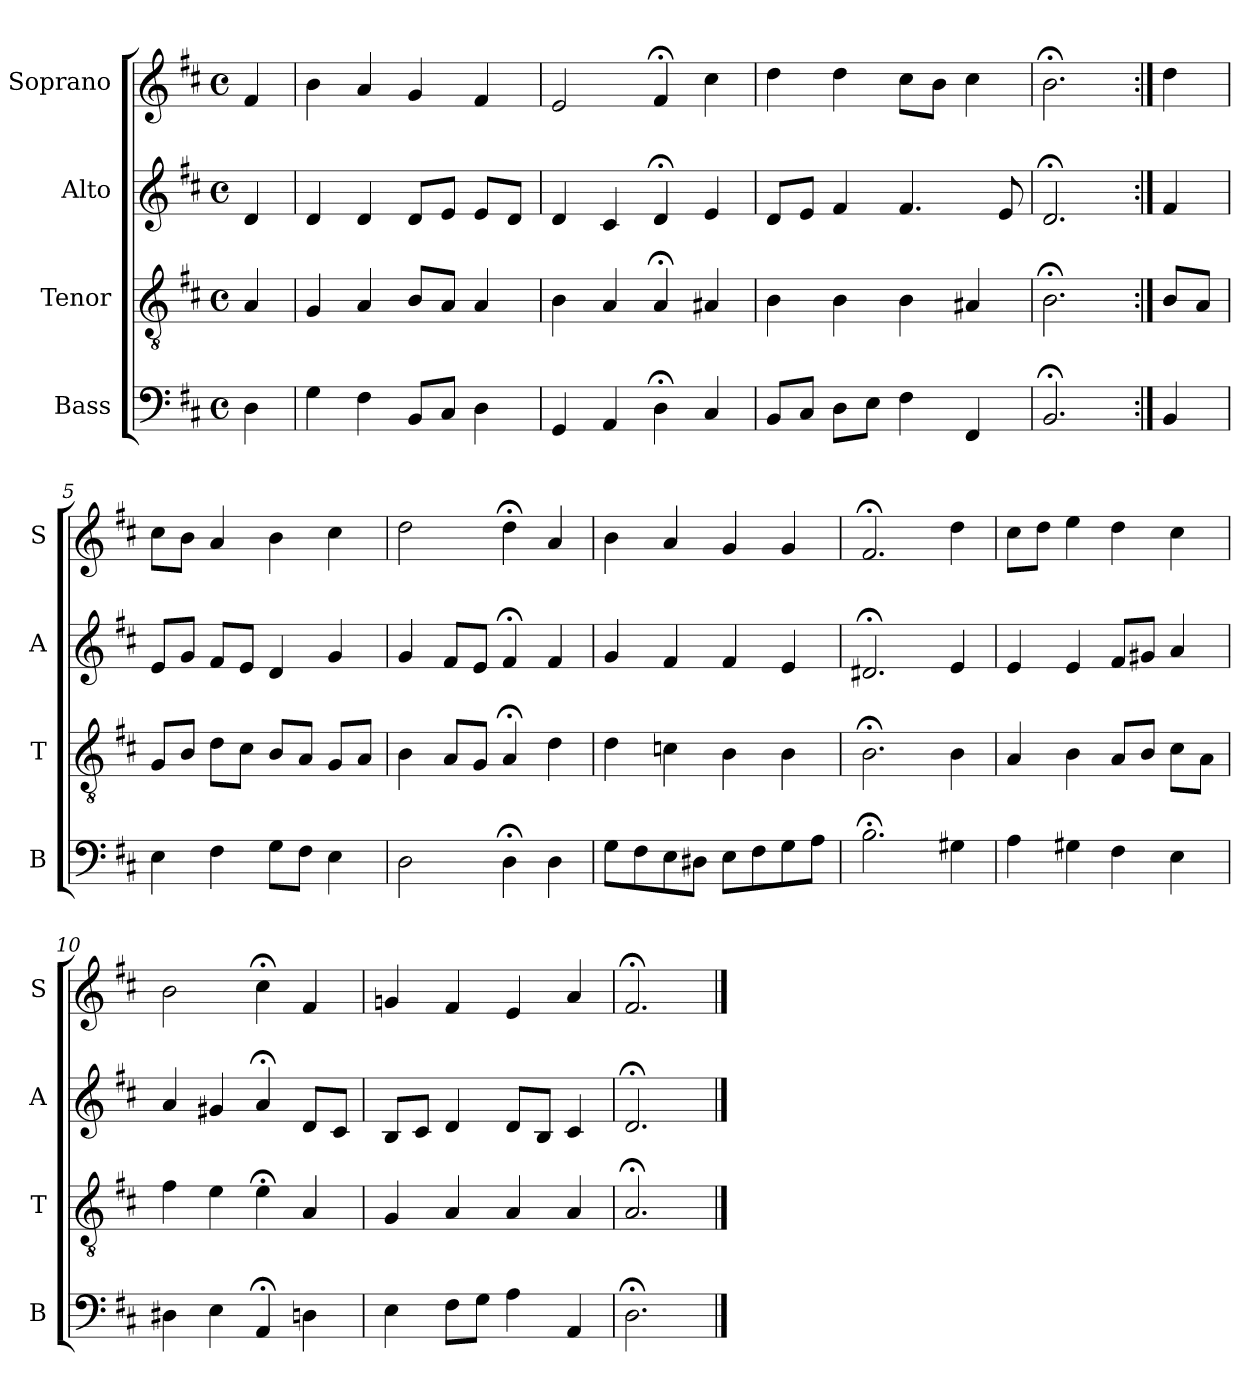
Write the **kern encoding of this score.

**kern	**kern	**kern	**kern
*part4	*part3	*part2	*part1
*staff4	*staff3	*staff2	*staff1
*I"Bass	*I"Tenor	*I"Alto	*I"Soprano
*I'B	*I'T	*I'A	*I'S
*clefF4	*clefGv2	*clefG2	*clefG2
*k[f#c#]	*k[f#c#]	*k[f#c#]	*k[f#c#]
*D:	*D:	*D:	*D:
*M4/4	*M4/4	*M4/4	*M4/4
*met(c)	*met(c)	*met(c)	*met(c)
*MM100	*MM100	*MM100	*MM100
=	=	=	=
4D	4A	4d	4f#
=1	=1	=1	=1
4G	4G	4d	4b
4F#	4A	4d	4a
8BBL	8BL	8dL	4g
8C#J	8AJ	8eJ	.
4D	4A	8eL	4f#
.	.	8dJ	.
=2	=2	=2	=2
4GG	4B	4d	2e
4AA	4A	4c#	.
4D;<	4A;<	4d;<	4f#;<
4C#i	4A#Xi	4ei	4cc#i
=3	=3	=3	=3
8BBL	4B	8dL	4dd
8C#J	.	8eJ	.
8DL	4B	4f#	4dd
8EJ	.	.	.
4F#	4B	4.f#	8cc#L
.	.	.	8bJ
4FF#	4A#X	.	4cc#
.	.	8e	.
=4	=4	=4	=4
2.BB;<	2.B;<	2.d;<	2.b;<
=:|!	=:|!	=:|!	=:|!
4BB	8BL	4f#	4dd
.	8AJ	.	.
=5	=5	=5	=5
4Ei	8GiL	8eiL	8cc#iL
.	8BJ	8gJ	8bJ
4F#	8dL	8f#L	4a
.	8c#J	8eJ	.
8GL	8BL	4d	4b
8F#J	8AJ	.	.
4Ei	8GiL	4gi	4cc#i
.	8AJ	.	.
=6	=6	=6	=6
2D	4B	4g	2dd
.	8AL	8f#L	.
.	8GJ	8eJ	.
4D;<	4A;<	4f#;<	4dd;<
4D	4d	4f#	4a
=7	=7	=7	=7
8GL	4d	4g	4b
8F#	.	.	.
8E	4cn	4f#	4a
8D#XJ	.	.	.
8EL	4B	4f#	4g
8F#	.	.	.
8G	4B	4e	4g
8AJ	.	.	.
=8	=8	=8	=8
2.B;<	2.B;<	2.d#X;<	2.f#;<
4G#X	4B	4e	4dd
=9	=9	=9	=9
4A	4A	4e	8cc#L
.	.	.	8ddJ
4G#X	4B	4e	4ee
4F#	8AL	8f#L	4dd
.	8BJ	8g#XJ	.
4E	8c#L	4a	4cc#
.	8AJ	.	.
=10	=10	=10	=10
4D#X	4f#	4a	2b
4E	4e	4g#X	.
4AA;<	4e;<	4a;<	4cc#;<
4Dn	4A	8dL	4f#
.	.	8c#J	.
=11	=11	=11	=11
4E	4G	8BL	4gn
.	.	8c#J	.
8F#L	4A	4d	4f#
8GJ	.	.	.
4A	4A	8dL	4e
.	.	8BJ	.
4AA	4A	4c#	4a
=12	=12	=12	=12
2.D;<	2.A;<	2.d;<	2.f#;<
==	==	==	==
*-	*-	*-	*-
